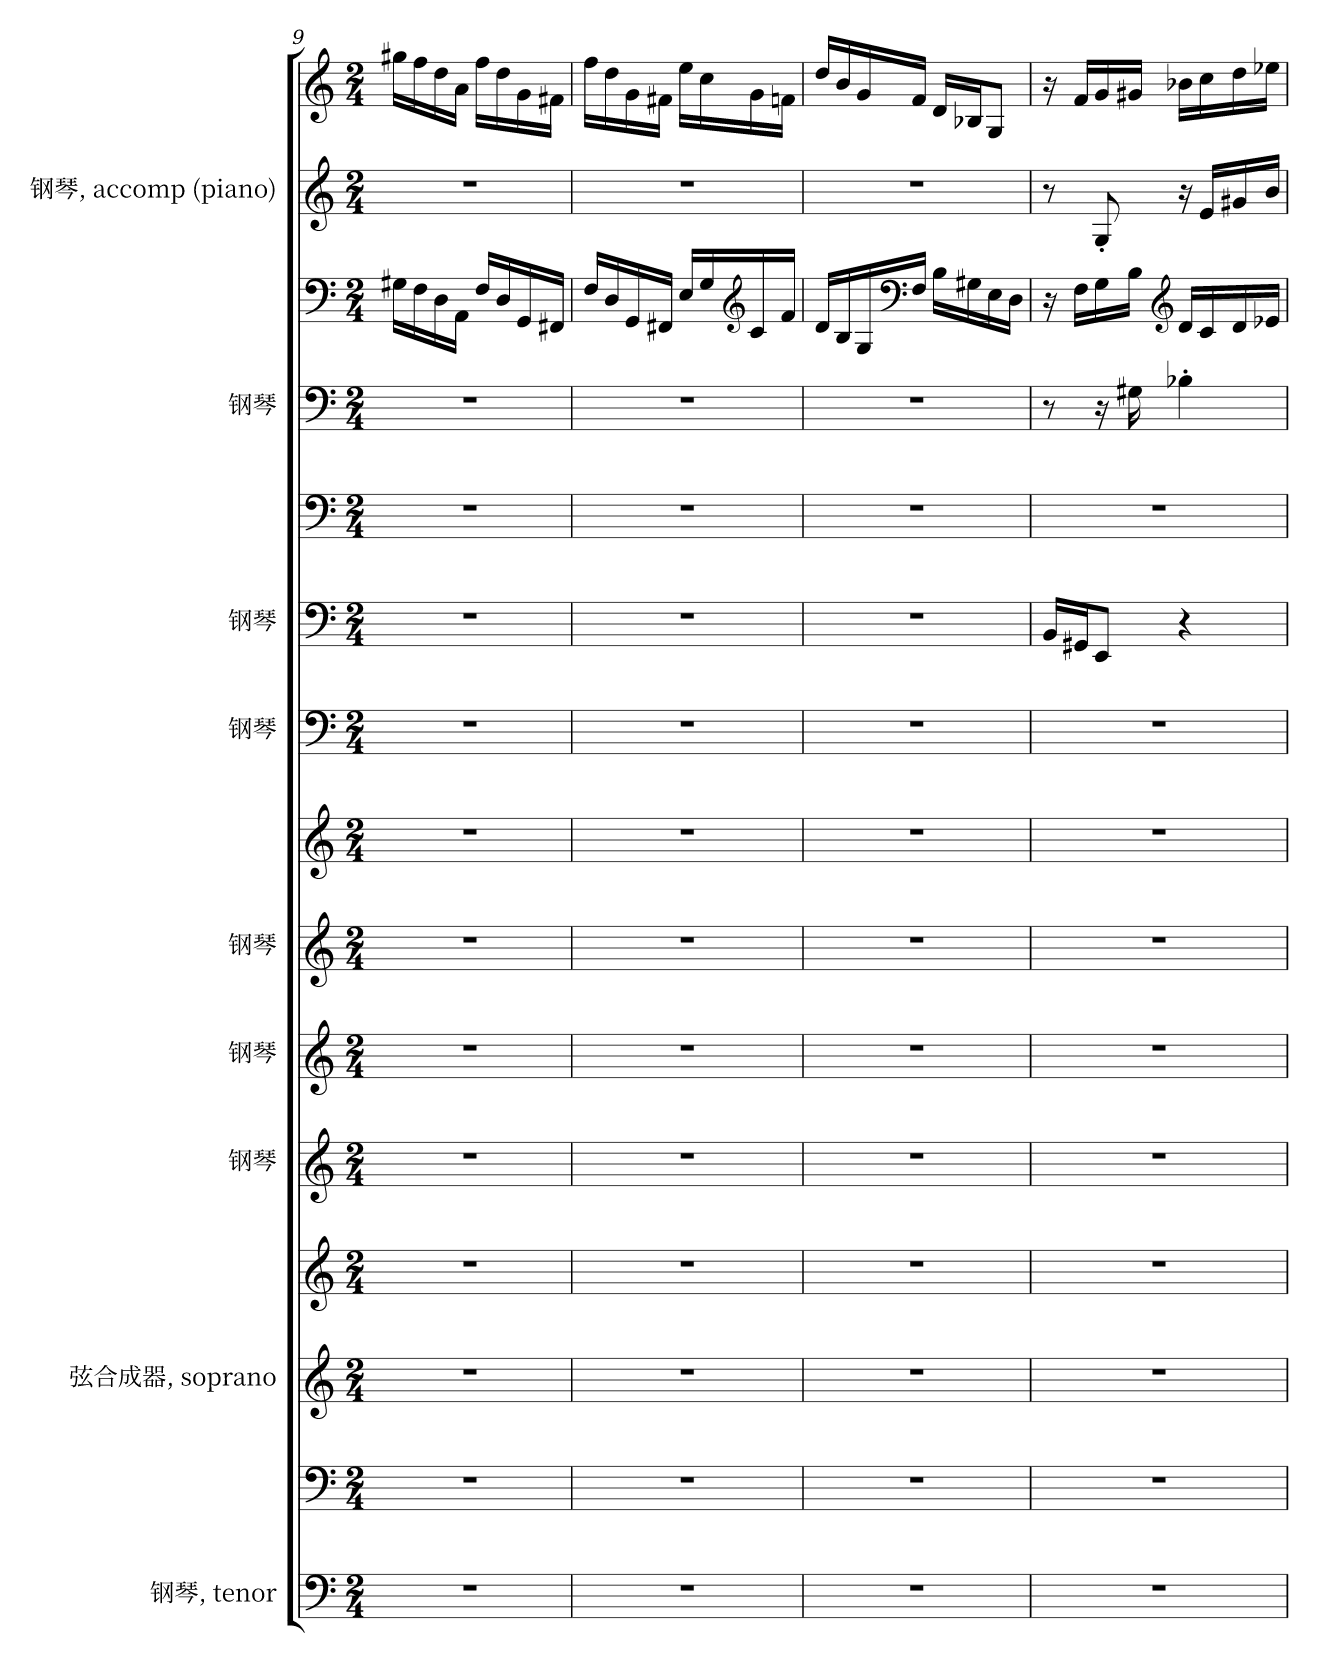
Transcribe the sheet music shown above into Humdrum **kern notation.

**kern	**kern	**kern	**kern	**kern	**kern	**kern	**kern	**kern	**kern	**kern	**kern	**kern	**kern	**kern
*part9	*part9	*part8	*part8	*part7	*part6	*part5	*part5	*part4	*part3	*part3	*part2	*part2	*part1	*part1
*staff15	*staff14	*staff13	*staff12	*staff11	*staff10	*staff9	*staff8	*staff7	*staff6	*staff5	*staff4	*staff3	*staff2	*staff1
*I"钢琴, tenor	*	*I"弦合成器, soprano	*	*I"钢琴	*I"钢琴	*I"钢琴	*	*I"钢琴	*I"钢琴	*	*I"钢琴	*	*I"钢琴, accomp (piano)	*
*	*	*	*	*	*	*	*	*	*	*	*	*	*I'Pno.	*
!!LO:PB:g=z
*clefF4	*clefF4	*clefG2	*clefG2	*clefG2	*clefG2	*clefG2	*clefG2	*clefF4	*clefF4	*clefF4	*clefF4	*clefF4	*clefG2	*clefG2
*k[]	*k[]	*k[]	*k[]	*k[]	*k[]	*k[]	*k[]	*k[]	*k[]	*k[]	*k[]	*k[]	*k[]	*k[]
*M2/4	*M2/4	*M2/4	*M2/4	*M2/4	*M2/4	*M2/4	*M2/4	*M2/4	*M2/4	*M2/4	*M2/4	*M2/4	*M2/4	*M2/4
=9	=9	=9	=9	=9	=9	=9	=9	=9	=9	=9	=9	=9	=9	=9
2r	2r	2r	2r	2r	2r	2r	2r	2r	2r	2r	2r	16G#X\LL	2r	16gg#X\LL
.	.	.	.	.	.	.	.	.	.	.	.	16F\	.	16ff\
.	.	.	.	.	.	.	.	.	.	.	.	16D\	.	16dd\
.	.	.	.	.	.	.	.	.	.	.	.	16AA\JJ	.	16a\JJ
.	.	.	.	.	.	.	.	.	.	.	.	16F/LL	.	16ff\LL
.	.	.	.	.	.	.	.	.	.	.	.	16D/	.	16dd\
.	.	.	.	.	.	.	.	.	.	.	.	16GG/	.	16g\
.	.	.	.	.	.	.	.	.	.	.	.	16FF#X/JJ	.	16f#X\JJ
=10	=10	=10	=10	=10	=10	=10	=10	=10	=10	=10	=10	=10	=10	=10
2r	2r	2r	2r	2r	2r	2r	2r	2r	2r	2r	2r	16F/LL	2r	16ff\LL
.	.	.	.	.	.	.	.	.	.	.	.	16D/	.	16dd\
.	.	.	.	.	.	.	.	.	.	.	.	16GG/	.	16g\
.	.	.	.	.	.	.	.	.	.	.	.	16FF#X/JJ	.	16f#X\JJ
.	.	.	.	.	.	.	.	.	.	.	.	16E/LL	.	16ee\LL
.	.	.	.	.	.	.	.	.	.	.	.	16G/	.	16cc\
*	*	*	*	*	*	*	*	*	*	*	*	*clefG2	*	*
.	.	.	.	.	.	.	.	.	.	.	.	16c/	.	16g\
.	.	.	.	.	.	.	.	.	.	.	.	16f/JJ	.	16fn\JJ
=11	=11	=11	=11	=11	=11	=11	=11	=11	=11	=11	=11	=11	=11	=11
2r	2r	2r	2r	2r	2r	2r	2r	2r	2r	2r	2r	16d/LL	2r	16dd/LL
.	.	.	.	.	.	.	.	.	.	.	.	16B/	.	16b/
.	.	.	.	.	.	.	.	.	.	.	.	16G/	.	16g/
*	*	*	*	*	*	*	*	*	*	*	*	*clefF4	*	*
.	.	.	.	.	.	.	.	.	.	.	.	16F/JJ	.	16f/JJ
.	.	.	.	.	.	.	.	.	.	.	.	16B\LL	.	16d/LL
.	.	.	.	.	.	.	.	.	.	.	.	16G#X\	.	16B-X/J
.	.	.	.	.	.	.	.	.	.	.	.	16E\	.	8G/J
.	.	.	.	.	.	.	.	.	.	.	.	16D\JJ	.	.
!!LO:PB:g=z
=12	=12	=12	=12	=12	=12	=12	=12	=12	=12	=12	=12	=12	=12	=12
2r	2r	2r	2r	2r	2r	2r	2r	2r	16BB/LL	2r	8r	16r	8r	16r
.	.	.	.	.	.	.	.	.	16GG#X/J	.	.	16F\LL	.	16f/LL
.	.	.	.	.	.	.	.	.	8EE/J	.	16r	16G\	8G'/	16g/
.	.	.	.	.	.	.	.	.	.	.	16G#X\	16B\JJ	.	16g#X/JJ
*	*	*	*	*	*	*	*	*	*	*	*	*clefG2	*	*
.	.	.	.	.	.	.	.	.	4r	.	4B-X'\	16d/LL	16r	16b-X\LL
.	.	.	.	.	.	.	.	.	.	.	.	16c/	16e/LL	16cc\
.	.	.	.	.	.	.	.	.	.	.	.	16d/	16g#X/	16dd\
.	.	.	.	.	.	.	.	.	.	.	.	16e-X/JJ	16b/JJ	16ee-X\JJ
=	=	=	=	=	=	=	=	=	=	=	=	=	=	=
*-	*-	*-	*-	*-	*-	*-	*-	*-	*-	*-	*-	*-	*-	*-
